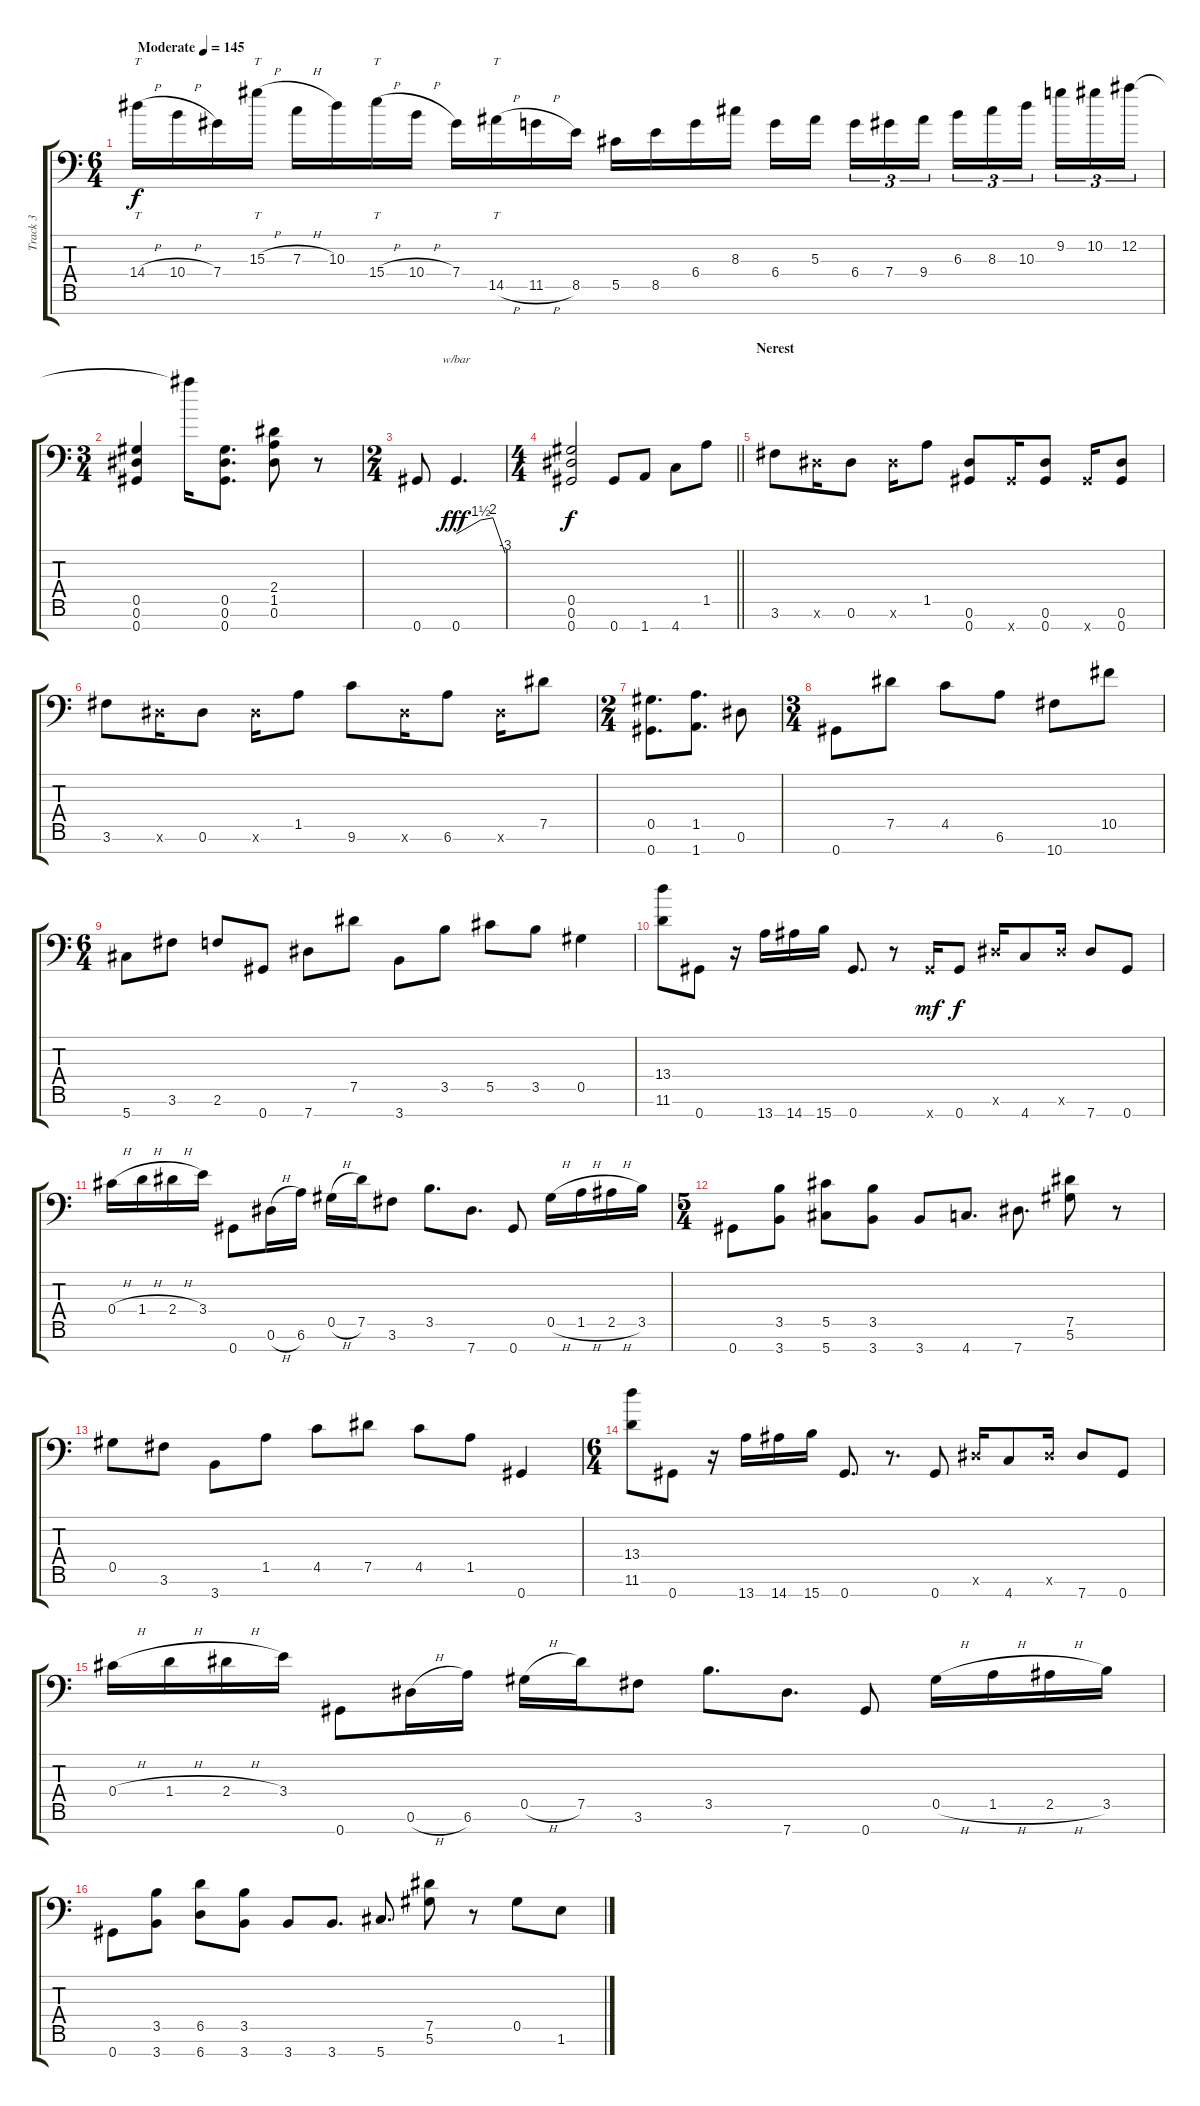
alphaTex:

\track ("Track 3" "Track 3") {instrument distortionguitar}
\staff {score tabs}
\tuning (Eb4 Bb3 F3 Db3 Ab2 Eb2 Ab1) {hide}
\ts (6 4)
\tempo (145 "Moderate")
\clef f4
\ks c
14.4{h}.16{tt dy f instrument distortionguitar} 10.4{h}.16 7.4.16 15.3{h}.16{tt} 7.3{h}.16 10.3.16 15.4{h}.16{tt} 10.4{h}.16 7.4.16 14.5{h}.16{tt} 11.5{h}.16 8.5.16 5.5.16 8.5.16 6.4.16 8.3.16 6.4.16 5.3.16{beam splitsecondary} 6.4.16{tu (3 2)} 7.4.16{tu (3 2)} 9.4.16{tu (3 2) beam splitsecondary} 6.3.16{tu (3 2)} 8.3.16{tu (3 2)} 10.3.16{tu (3 2) beam splitsecondary} 9.2.16{tu (3 2)} 10.2.16{tu (3 2)} 12.2.16{tu (3 2)} |
\ts (3 4)
(0.5 0.6 0.7).4 12.2{t}.16 (0.5 0.6 0.7).8{d} (2.4 1.5 0.6).8 r.8 |
\ts (2 4)
0.7.8 0.7.4{d tbe (custom default 0 0 30 6 45 8 60 -12) dy fff} |
\ts (4 4)
\barLineRight lightlight
(0.5 0.6 0.7).2{dy f} 0.7.8 1.7.8 4.7.8 1.5.8 |
\section ("" "Nerest")
3.6.8 0.6{x}.16 0.6.8 0.6{x}.16 1.5.8 (0.6 0.7).8 0.7{x}.16 (0.6 0.7).8 0.7{x}.16 (0.6 0.7).8 |
3.6.8 0.6{x}.16 0.6.8 0.6{x}.16 1.5.8 9.6.8 0.6{x}.16 6.6.8 0.6{x}.16 7.5.8 |
\ts (2 4)
(0.5 0.7).8{d} (1.5 1.7).8{d} 0.6.8 |
\ts (3 4)
0.7.8 7.5.8 4.5.8 6.6.8 10.7.8 10.5.8 |
\ts (6 4)
5.7.8 3.6.8 2.6.8 0.7.8 7.7.8 7.5.8 3.7.8 3.5.8 5.5.8 3.5.8 0.5.4 |
(13.4 11.6).8 0.7.8 r.16 13.7.16 14.7.16 15.7.16 0.7.8{d} r.8 0.7{x}.16{dy mf} 0.7.8{dy f} 0.6{x}.16 4.7.8 0.6{x}.16 7.7.8 0.7.8 |
0.4{h}.16 1.4{h}.16 2.4{h}.16 3.4.16 0.7.8 0.6{h}.16 6.6.16 0.5{h}.16 7.5.16 3.6.8 3.5.8{d} 7.7.8{d} 0.7.8 0.5{h}.16 1.5{h}.16 2.5{h}.16 3.5.16 |
\ts (5 4)
0.7.8 (3.5 3.7).8 (5.5 5.7).8 (3.5 3.7).8 3.7.8 4.7.8{d} 7.7.8{d} (7.5 5.6).8 r.8 |
0.5.8 3.6.8 3.7.8 1.5.8 4.5.8 7.5.8 4.5.8 1.5.8 0.7.4 |
\ts (6 4)
(13.4 11.6).8 0.7.8 r.16 13.7.16 14.7.16 15.7.16 0.7.8{d} r.8{d} 0.7.8 0.6{x}.16 4.7.8 0.6{x}.16 7.7.8 0.7.8 |
0.4{h}.16 1.4{h}.16 2.4{h}.16 3.4.16 0.7.8 0.6{h}.16 6.6.16 0.5{h}.16 7.5.16 3.6.8 3.5.8{d} 7.7.8{d} 0.7.8 0.5{h}.16 1.5{h}.16 2.5{h}.16 3.5.16 |
0.7.8 (3.5 3.7).8 (6.5 6.7).8 (3.5 3.7).8 3.7.8 3.7.8{d} 5.7.8{d} (7.5 5.6).8 r.8 0.5.8 1.6.8
